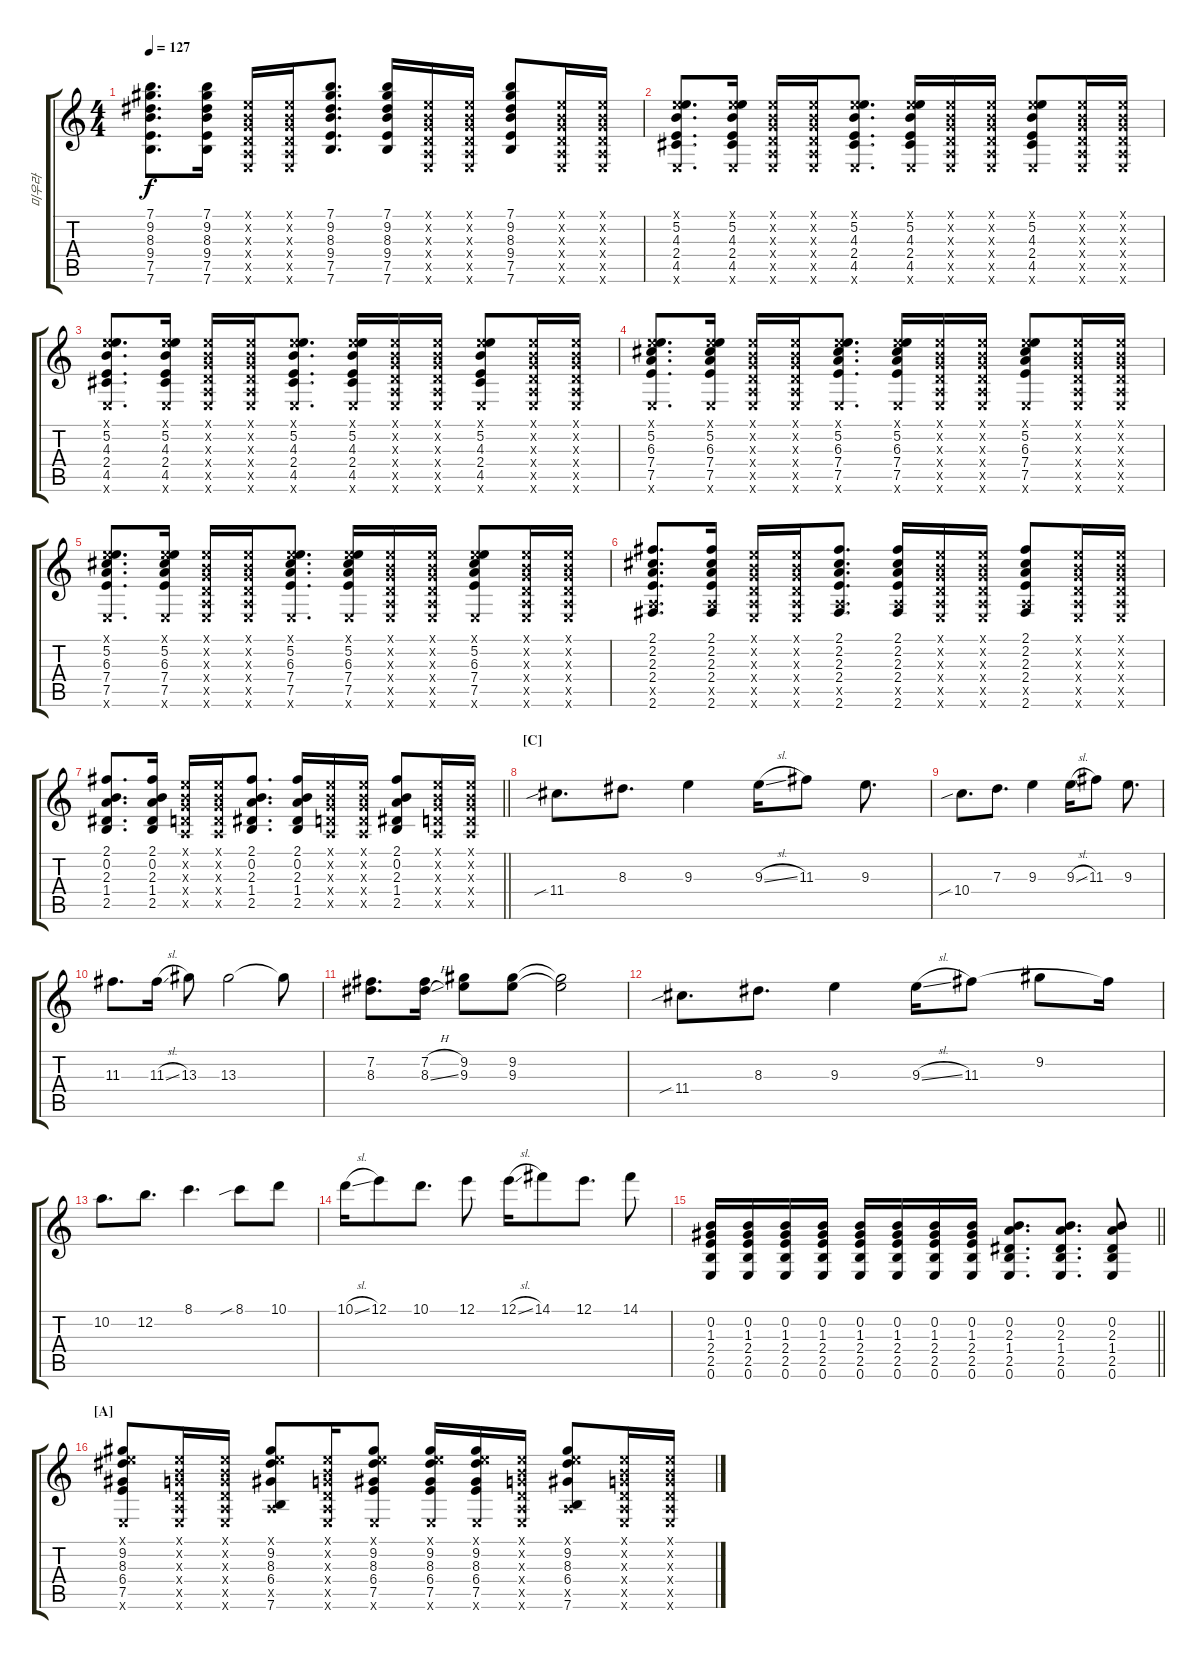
\track ("미우라" "미우라") {instrument acousticguitarsteel}
\staff {score tabs}
\tuning (E4 B3 G3 D3 A2 E2) {hide}
\ts (4 4)
\tempo 127
\clef g2
\ks c
(7.1 9.2 8.3 9.4 7.5 7.6).8{d dy f} (7.1 9.2 8.3 9.4 7.5 7.6).16 (0.1{x} 0.2{x} 0.3{x} 0.4{x} 0.5{x} 0.6{x}).16 (0.1{x} 0.2{x} 0.3{x} 0.4{x} 0.5{x} 0.6{x}).16 (7.1 9.2 8.3 9.4 7.5 7.6).8{d} (7.1 9.2 8.3 9.4 7.5 7.6).16 (0.1{x} 0.2{x} 0.3{x} 0.4{x} 0.5{x} 0.6{x}).16 (0.1{x} 0.2{x} 0.3{x} 0.4{x} 0.5{x} 0.6{x}).16 (7.1 9.2 8.3 9.4 7.5 7.6).8 (0.1{x} 0.2{x} 0.3{x} 0.4{x} 0.5{x} 0.6{x}).16 (0.1{x} 0.2{x} 0.3{x} 0.4{x} 0.5{x} 0.6{x}).16 |
(0.1{x} 5.2 4.3 2.4 4.5 0.6{x}).8{d} (0.1{x} 5.2 4.3 2.4 4.5 0.6{x}).16 (0.1{x} 0.2{x} 0.3{x} 0.4{x} 0.5{x} 0.6{x}).16 (0.1{x} 0.2{x} 0.3{x} 0.4{x} 0.5{x} 0.6{x}).16 (0.1{x} 5.2 4.3 2.4 4.5 0.6{x}).8{d} (0.1{x} 5.2 4.3 2.4 4.5 0.6{x}).16 (0.1{x} 0.2{x} 0.3{x} 0.4{x} 0.5{x} 0.6{x}).16 (0.1{x} 0.2{x} 0.3{x} 0.4{x} 0.5{x} 0.6{x}).16 (0.1{x} 5.2 4.3 2.4 4.5 0.6{x}).8 (0.1{x} 0.2{x} 0.3{x} 0.4{x} 0.5{x} 0.6{x}).16 (0.1{x} 0.2{x} 0.3{x} 0.4{x} 0.5{x} 0.6{x}).16 |
(0.1{x} 5.2 4.3 2.4 4.5 0.6{x}).8{d} (0.1{x} 5.2 4.3 2.4 4.5 0.6{x}).16 (0.1{x} 0.2{x} 0.3{x} 0.4{x} 0.5{x} 0.6{x}).16 (0.1{x} 0.2{x} 0.3{x} 0.4{x} 0.5{x} 0.6{x}).16 (0.1{x} 5.2 4.3 2.4 4.5 0.6{x}).8{d} (0.1{x} 5.2 4.3 2.4 4.5 0.6{x}).16 (0.1{x} 0.2{x} 0.3{x} 0.4{x} 0.5{x} 0.6{x}).16 (0.1{x} 0.2{x} 0.3{x} 0.4{x} 0.5{x} 0.6{x}).16 (0.1{x} 5.2 4.3 2.4 4.5 0.6{x}).8 (0.1{x} 0.2{x} 0.3{x} 0.4{x} 0.5{x} 0.6{x}).16 (0.1{x} 0.2{x} 0.3{x} 0.4{x} 0.5{x} 0.6{x}).16 |
(0.1{x} 5.2 6.3 7.4 7.5 0.6{x}).8{d} (0.1{x} 5.2 6.3 7.4 7.5 0.6{x}).16 (0.1{x} 0.2{x} 0.3{x} 0.4{x} 0.5{x} 0.6{x}).16 (0.1{x} 0.2{x} 0.3{x} 0.4{x} 0.5{x} 0.6{x}).16 (0.1{x} 5.2 6.3 7.4 7.5 0.6{x}).8{d} (0.1{x} 5.2 6.3 7.4 7.5 0.6{x}).16 (0.1{x} 0.2{x} 0.3{x} 0.4{x} 0.5{x} 0.6{x}).16 (0.1{x} 0.2{x} 0.3{x} 0.4{x} 0.5{x} 0.6{x}).16 (0.1{x} 5.2 6.3 7.4 7.5 0.6{x}).8 (0.1{x} 0.2{x} 0.3{x} 0.4{x} 0.5{x} 0.6{x}).16 (0.1{x} 0.2{x} 0.3{x} 0.4{x} 0.5{x} 0.6{x}).16 |
(0.1{x} 5.2 6.3 7.4 7.5 0.6{x}).8{d} (0.1{x} 5.2 6.3 7.4 7.5 0.6{x}).16 (0.1{x} 0.2{x} 0.3{x} 0.4{x} 0.5{x} 0.6{x}).16 (0.1{x} 0.2{x} 0.3{x} 0.4{x} 0.5{x} 0.6{x}).16 (0.1{x} 5.2 6.3 7.4 7.5 0.6{x}).8{d} (0.1{x} 5.2 6.3 7.4 7.5 0.6{x}).16 (0.1{x} 0.2{x} 0.3{x} 0.4{x} 0.5{x} 0.6{x}).16 (0.1{x} 0.2{x} 0.3{x} 0.4{x} 0.5{x} 0.6{x}).16 (0.1{x} 5.2 6.3 7.4 7.5 0.6{x}).8 (0.1{x} 0.2{x} 0.3{x} 0.4{x} 0.5{x} 0.6{x}).16 (0.1{x} 0.2{x} 0.3{x} 0.4{x} 0.5{x} 0.6{x}).16 |
(2.1 2.2 2.3 2.4 0.5{x} 2.6).8{d} (2.1 2.2 2.3 2.4 0.5{x} 2.6).16 (0.1{x} 0.2{x} 0.3{x} 0.4{x} 0.5{x} 0.6{x}).16 (0.1{x} 0.2{x} 0.3{x} 0.4{x} 0.5{x} 0.6{x}).16 (2.1 2.2 2.3 2.4 0.5{x} 2.6).8{d} (2.1 2.2 2.3 2.4 0.5{x} 2.6).16 (0.1{x} 0.2{x} 0.3{x} 0.4{x} 0.5{x} 0.6{x}).16 (0.1{x} 0.2{x} 0.3{x} 0.4{x} 0.5{x} 0.6{x}).16 (2.1 2.2 2.3 2.4 0.5{x} 2.6).8 (0.1{x} 0.2{x} 0.3{x} 0.4{x} 0.5{x} 0.6{x}).16 (0.1{x} 0.2{x} 0.3{x} 0.4{x} 0.5{x} 0.6{x}).16 |
\barLineRight lightlight
(2.1 0.2 2.3 1.4 2.5).8{d} (2.1 0.2 2.3 1.4 2.5).16 (0.1{x} 0.2{x} 0.3{x} 0.4{x} 0.5{x}).16 (0.1{x} 0.2{x} 0.3{x} 0.4{x} 0.5{x}).16 (2.1 0.2 2.3 1.4 2.5).8{d} (2.1 0.2 2.3 1.4 2.5).16 (0.1{x} 0.2{x} 0.3{x} 0.4{x} 0.5{x}).16 (0.1{x} 0.2{x} 0.3{x} 0.4{x} 0.5{x}).16 (2.1 0.2 2.3 1.4 2.5).8 (0.1{x} 0.2{x} 0.3{x} 0.4{x} 0.5{x}).16 (0.1{x} 0.2{x} 0.3{x} 0.4{x} 0.5{x}).16 |
\section ("" "[C]")
11.4{sib}.8{d} 8.3.8{d} 9.3.4 9.3{sl}.16 11.3.8 9.3.8{d} |
10.4{sib}.8{d} 7.3.8{d} 9.3.4 9.3{sl}.16 11.3.8 9.3.8{d} |
11.3.8{d} 11.3{sl}.16 13.3.8 13.3.2 13.3{t}.8 |
(7.2 8.3).8{d} (7.2{h} 8.3{sl}).16 (9.2 9.3).8 (9.2 9.3).8 (9.2{t} 9.3{t}).2 |
11.4{sib}.8{d} 8.3.8{d} 9.3.4 9.3{sl}.16 11.3.8 9.2.8 11.3{t}.16 |
10.2.8{d} 12.2.8{d} 8.1.4{d} 8.1{sib}.8 10.1.8 |
10.1{sl}.16 12.1.8 10.1.8{d} 12.1.8 12.1{sl}.16 14.1.8 12.1.8{d} 14.1.8 |
\barLineRight lightlight
(0.2 1.3 2.4 2.5 0.6).16 (0.2 1.3 2.4 2.5 0.6).16 (0.2 1.3 2.4 2.5 0.6).16 (0.2 1.3 2.4 2.5 0.6).16 (0.2 1.3 2.4 2.5 0.6).16 (0.2 1.3 2.4 2.5 0.6).16 (0.2 1.3 2.4 2.5 0.6).16 (0.2 1.3 2.4 2.5 0.6).16 (0.2 2.3 1.4 2.5 0.6).8{d} (0.2 2.3 1.4 2.5 0.6).8{d} (0.2 2.3 1.4 2.5 0.6).8 |
\section ("" "[A]")
(0.1{x} 9.2 8.3 6.4 7.5 0.6{x}).8 (0.1{x} 0.2{x} 0.3{x} 0.4{x} 0.5{x} 0.6{x}).16 (0.1{x} 0.2{x} 0.3{x} 0.4{x} 0.5{x} 0.6{x}).16 (0.1{x} 9.2 8.3 6.4 0.5{x} 7.6).8 (0.1{x} 0.2{x} 0.3{x} 0.4{x} 0.5{x} 0.6{x}).16 (0.1{x} 9.2 8.3 6.4 7.5 0.6{x}).8 (0.1{x} 9.2 8.3 6.4 7.5 0.6{x}).16 (0.1{x} 9.2 8.3 6.4 7.5 0.6{x}).16 (0.1{x} 0.2{x} 0.3{x} 0.4{x} 0.5{x} 0.6{x}).16 (0.1{x} 9.2 8.3 6.4 0.5{x} 7.6).8 (0.1{x} 0.2{x} 0.3{x} 0.4{x} 0.5{x} 0.6{x}).16 (0.1{x} 0.2{x} 0.3{x} 0.4{x} 0.5{x} 0.6{x}).16
